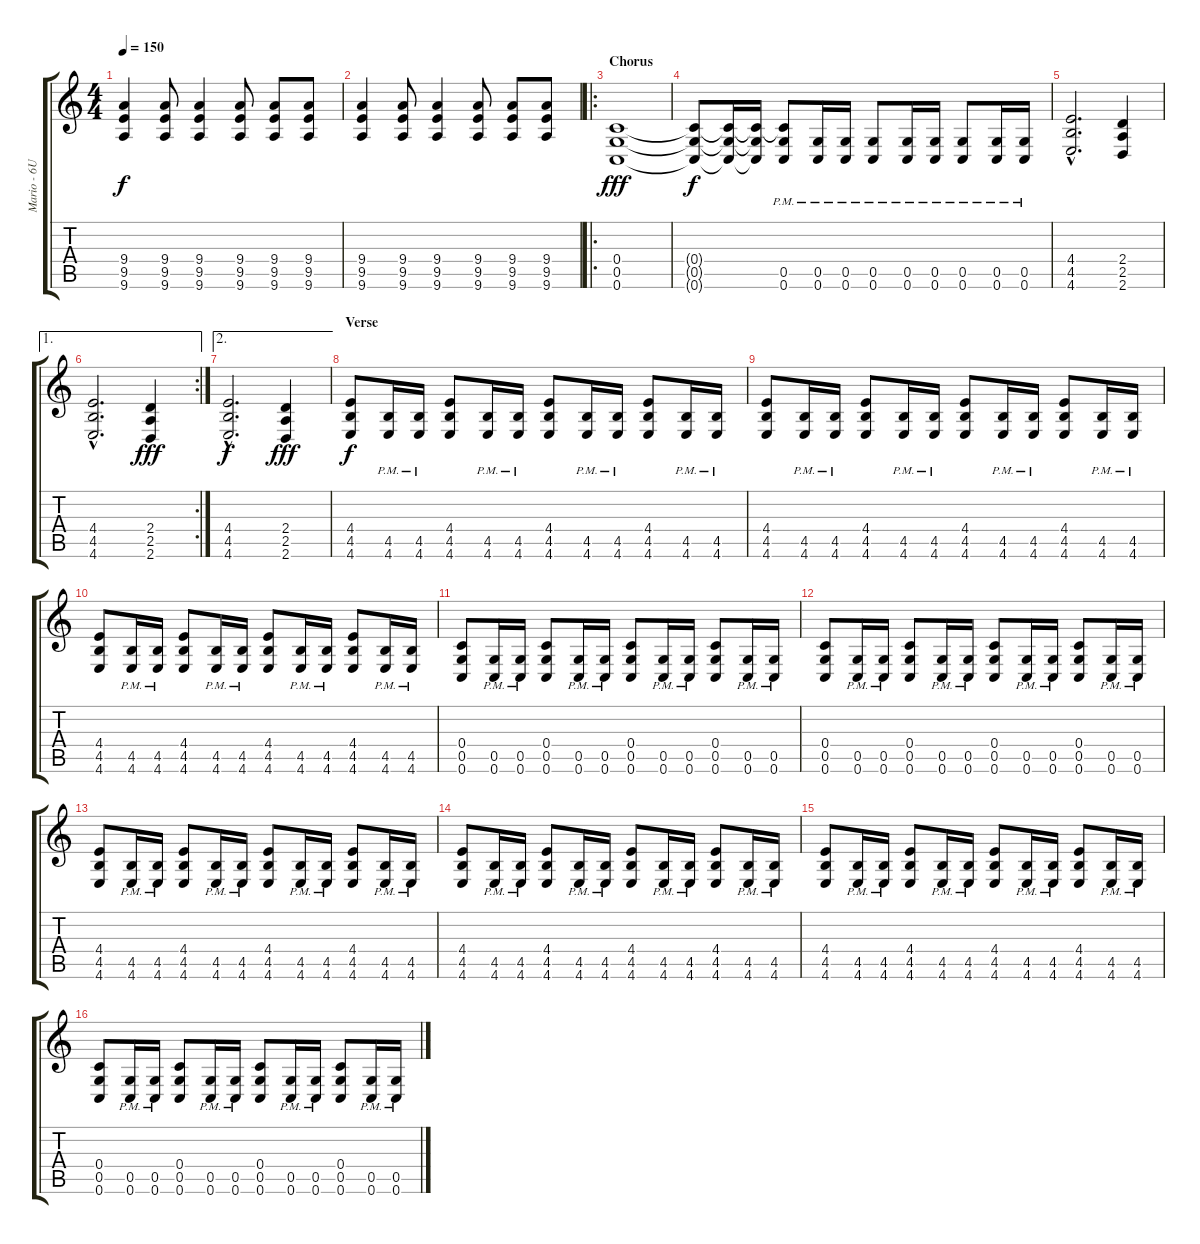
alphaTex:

\track ("Mario - 6U1+4R" "Mario - 6U") {instrument distortionguitar}
\staff {score tabs}
\tuning (D4 A3 F3 C3 G2 C2) {hide}
\ts (4 4)
\tempo 150
\clef g2
\ks c
(9.4 9.5 9.6).4{dy f} (9.4 9.5 9.6).8 (9.4 9.5 9.6).4 (9.4 9.5 9.6).8 (9.4 9.5 9.6).8 (9.4 9.5 9.6).8 |
(9.4 9.5 9.6).4 (9.4 9.5 9.6).8 (9.4 9.5 9.6).4 (9.4 9.5 9.6).8 (9.4 9.5 9.6).8 (9.4 9.5 9.6).8 |
\ro
\section ("" "Chorus")
(0.4 0.5 0.6).1{dy fff volume 11} |
(0.4{t} 0.5{t} 0.6{t}).8{dy f} (0.4{t} 0.5{t} 0.6{t}).16 (0.4{t} 0.5{t} 0.6{t}).16 (0.4{t} 0.5{pm} 0.6{pm}).8 (0.5{pm} 0.6{pm}).16 (0.5{pm} 0.6{pm}).16 (0.5{pm} 0.6{pm}).8 (0.5{pm} 0.6{pm}).16 (0.5{pm} 0.6{pm}).16 (0.5{pm} 0.6{pm}).8 (0.5{pm} 0.6{pm}).16 (0.5{pm} 0.6{pm}).16 |
(4.4{hac} 4.5{hac} 4.6{hac}).2{d} (2.4 2.5 2.6).4 |
\ae 1
\rc 2
(4.4{hac} 4.5{hac} 4.6{hac}).2{d} (2.4 2.5 2.6).4{dy fff} |
\ae 2
(4.4{hac} 4.5{hac} 4.6{hac}).2{d dy f} (2.4 2.5 2.6).4{dy fff} |
\section ("" "Verse ")
(4.4 4.5 4.6).8{dy f} (4.5{pm} 4.6{pm}).16 (4.5{pm} 4.6{pm}).16 (4.4 4.5 4.6).8 (4.5{pm} 4.6{pm}).16 (4.5{pm} 4.6{pm}).16 (4.4 4.5 4.6).8 (4.5{pm} 4.6{pm}).16 (4.5{pm} 4.6{pm}).16 (4.4 4.5 4.6).8 (4.5{pm} 4.6{pm}).16 (4.5{pm} 4.6{pm}).16 |
(4.4 4.5 4.6).8 (4.5{pm} 4.6{pm}).16 (4.5{pm} 4.6{pm}).16 (4.4 4.5 4.6).8 (4.5{pm} 4.6{pm}).16 (4.5{pm} 4.6{pm}).16 (4.4 4.5 4.6).8 (4.5{pm} 4.6{pm}).16 (4.5{pm} 4.6{pm}).16 (4.4 4.5 4.6).8 (4.5{pm} 4.6{pm}).16 (4.5{pm} 4.6{pm}).16 |
(4.4 4.5 4.6).8 (4.5{pm} 4.6{pm}).16 (4.5{pm} 4.6{pm}).16 (4.4 4.5 4.6).8 (4.5{pm} 4.6{pm}).16 (4.5{pm} 4.6{pm}).16 (4.4 4.5 4.6).8 (4.5{pm} 4.6{pm}).16 (4.5{pm} 4.6{pm}).16 (4.4 4.5 4.6).8 (4.5{pm} 4.6{pm}).16 (4.5{pm} 4.6{pm}).16 |
(0.4 0.5 0.6).8 (0.5{pm} 0.6{pm}).16 (0.5{pm} 0.6{pm}).16 (0.4 0.5 0.6).8 (0.5{pm} 0.6{pm}).16 (0.5{pm} 0.6{pm}).16 (0.4 0.5 0.6).8 (0.5{pm} 0.6{pm}).16 (0.5{pm} 0.6{pm}).16 (0.4 0.5 0.6).8 (0.5{pm} 0.6{pm}).16 (0.5{pm} 0.6{pm}).16 |
(0.4 0.5 0.6).8 (0.5{pm} 0.6{pm}).16 (0.5{pm} 0.6{pm}).16 (0.4 0.5 0.6).8 (0.5{pm} 0.6{pm}).16 (0.5{pm} 0.6{pm}).16 (0.4 0.5 0.6).8 (0.5{pm} 0.6{pm}).16 (0.5{pm} 0.6{pm}).16 (0.4 0.5 0.6).8 (0.5{pm} 0.6{pm}).16 (0.5{pm} 0.6{pm}).16 |
(4.4 4.5 4.6).8 (4.5{pm} 4.6{pm}).16 (4.5{pm} 4.6{pm}).16 (4.4 4.5 4.6).8 (4.5{pm} 4.6{pm}).16 (4.5{pm} 4.6{pm}).16 (4.4 4.5 4.6).8 (4.5{pm} 4.6{pm}).16 (4.5{pm} 4.6{pm}).16 (4.4 4.5 4.6).8 (4.5{pm} 4.6{pm}).16 (4.5{pm} 4.6{pm}).16 |
(4.4 4.5 4.6).8 (4.5{pm} 4.6{pm}).16 (4.5{pm} 4.6{pm}).16 (4.4 4.5 4.6).8 (4.5{pm} 4.6{pm}).16 (4.5{pm} 4.6{pm}).16 (4.4 4.5 4.6).8 (4.5{pm} 4.6{pm}).16 (4.5{pm} 4.6{pm}).16 (4.4 4.5 4.6).8 (4.5{pm} 4.6{pm}).16 (4.5{pm} 4.6{pm}).16 |
(4.4 4.5 4.6).8 (4.5{pm} 4.6{pm}).16 (4.5{pm} 4.6{pm}).16 (4.4 4.5 4.6).8 (4.5{pm} 4.6{pm}).16 (4.5{pm} 4.6{pm}).16 (4.4 4.5 4.6).8 (4.5{pm} 4.6{pm}).16 (4.5{pm} 4.6{pm}).16 (4.4 4.5 4.6).8 (4.5{pm} 4.6{pm}).16 (4.5{pm} 4.6{pm}).16 |
(0.4 0.5 0.6).8 (0.5{pm} 0.6{pm}).16 (0.5{pm} 0.6{pm}).16 (0.4 0.5 0.6).8 (0.5{pm} 0.6{pm}).16 (0.5{pm} 0.6{pm}).16 (0.4 0.5 0.6).8 (0.5{pm} 0.6{pm}).16 (0.5{pm} 0.6{pm}).16 (0.4 0.5 0.6).8 (0.5{pm} 0.6{pm}).16 (0.5{pm} 0.6{pm}).16
